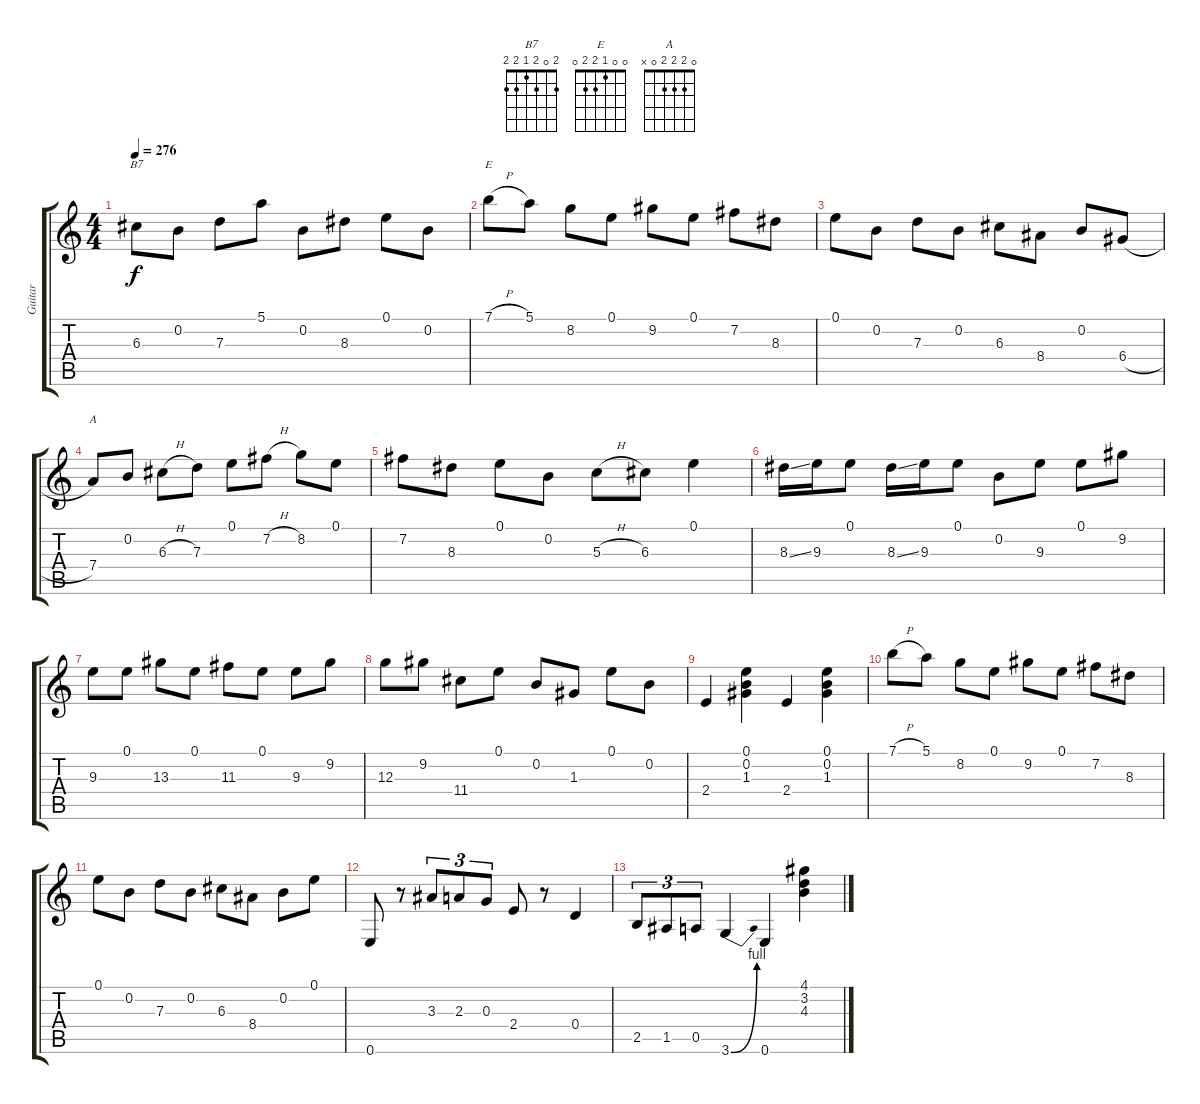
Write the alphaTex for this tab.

\track ("Guitar" "Guitar") {instrument acousticguitarsteel}
\staff {score tabs}
\tuning (E4 B3 G3 D3 A2 E2) {hide}
\chord ("B7" 2 0 2 1 2 2)
\chord ("E" 0 0 1 2 2 0)
\chord ("A" 0 2 2 2 0 x)
\ts (4 4)
\tempo 276
\clef g2
\ks c
6.3.8{ch "B7" dy f} 0.2.8 7.3.8 5.1.8 0.2.8 8.3.8 0.1.8 0.2.8 |
7.1{h}.8{ch "E"} 5.1.8 8.2.8 0.1.8 9.2.8 0.1.8 7.2.8 8.3.8 |
0.1.8 0.2.8 7.3.8 0.2.8 6.3.8 8.4.8 0.2.8 6.4{h}.8 |
7.4.8{ch "A"} 0.2.8 6.3{h}.8 7.3.8 0.1.8 7.2{h}.8 8.2.8 0.1.8 |
7.2.8 8.3.8 0.1.8 0.2.8 5.3{h}.8 6.3.8 0.1.4 |
8.3{ss}.16 9.3.16 0.1.8 8.3{ss}.16 9.3.16 0.1.8 0.2.8 9.3.8 0.1.8 9.2.8 |
9.3.8 0.1.8 13.3.8 0.1.8 11.3.8 0.1.8 9.3.8 9.2.8 |
12.3.8 9.2.8 11.4.8 0.1.8 0.2.8 1.3.8 0.1.8 0.2.8 |
2.4.4 (0.1 0.2 1.3).4 2.4.4 (0.1 0.2 1.3).4 |
7.1{h}.8 5.1.8 8.2.8 0.1.8 9.2.8 0.1.8 7.2.8 8.3.8 |
0.1.8 0.2.8 7.3.8 0.2.8 6.3.8 8.4.8 0.2.8 0.1.8 |
0.6.8 r.8 3.3.8{tu (3 2)} 2.3.8{tu (3 2)} 0.3.8{tu (3 2)} 2.4.8 r.8 0.4.4 |
2.5.8{tu (3 2)} 1.5.8{tu (3 2)} 0.5.8{tu (3 2)} 3.6{be (bend 0 0 60 4)}.4 0.6.4 (4.1 3.2 4.3).4
